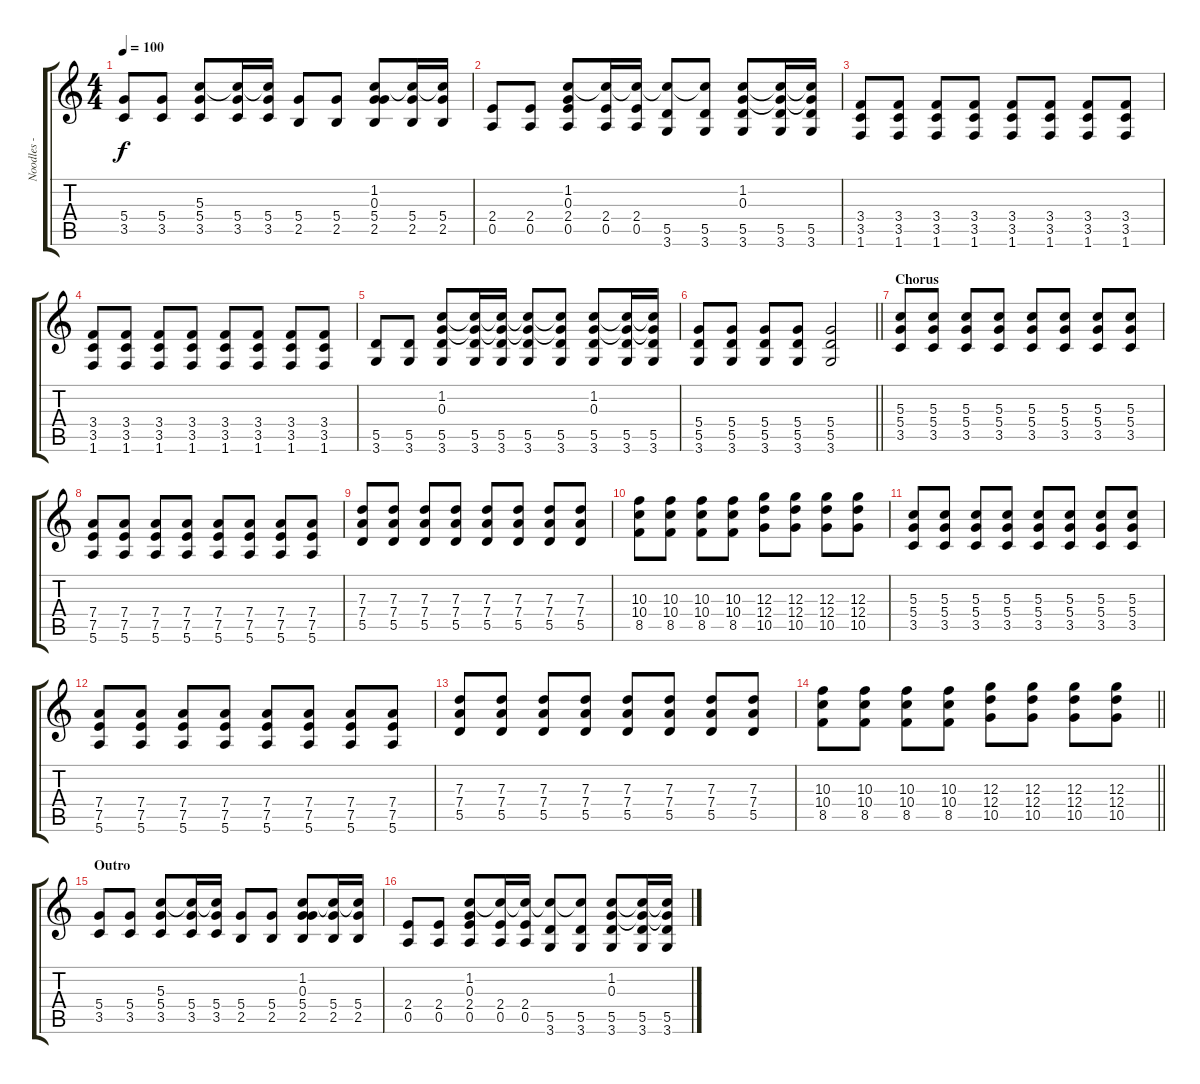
\track ("Noodles - Distortion" "Noodles - ") {instrument distortionguitar}
\staff {score tabs}
\tuning (E4 B3 G3 D3 A2 E2) {hide}
\ts (4 4)
\tempo 100
\clef g2
\ks c
(5.4 3.5).8{dy f volume 12} (5.4 3.5).8 (5.3 5.4 3.5).8 (5.3{t} 5.4 3.5).16 (5.3{t} 5.4 3.5).16 (5.4 2.5).8 (5.4 2.5).8 (1.2 0.3 5.4 2.5).8 (1.2{t} 5.4 2.5).16 (1.2{t} 5.4 2.5).16 |
(2.4 0.5).8 (2.4 0.5).8 (1.2 0.3 2.4 0.5).8 (1.2{t} 2.4 0.5).16 (1.2{t} 2.4 0.5).16 (1.2{t} 5.5 3.6).8 (1.2{t} 5.5 3.6).8 (1.2 0.3 5.5 3.6).8 (1.2{t} 0.3{t} 5.5 3.6).16 (1.2{t} 0.3{t} 5.5 3.6).16 |
(3.4 3.5 1.6).8 (3.4 3.5 1.6).8 (3.4 3.5 1.6).8 (3.4 3.5 1.6).8 (3.4 3.5 1.6).8 (3.4 3.5 1.6).8 (3.4 3.5 1.6).8 (3.4 3.5 1.6).8 |
(3.4 3.5 1.6).8 (3.4 3.5 1.6).8 (3.4 3.5 1.6).8 (3.4 3.5 1.6).8 (3.4 3.5 1.6).8 (3.4 3.5 1.6).8 (3.4 3.5 1.6).8 (3.4 3.5 1.6).8 |
(5.5 3.6).8 (5.5 3.6).8 (1.2 0.3 5.5 3.6).8 (1.2{t} 0.3{t} 5.5 3.6).16 (1.2{t} 0.3{t} 5.5 3.6).16 (1.2{t} 0.3{t} 5.5 3.6).8 (1.2{t} 0.3{t} 5.5 3.6).8 (1.2 0.3 5.5 3.6).8 (1.2{t} 0.3{t} 5.5 3.6).16 (1.2{t} 0.3{t} 5.5 3.6).16 |
\barLineRight lightlight
(5.4 5.5 3.6).8 (5.4 5.5 3.6).8 (5.4 5.5 3.6).8 (5.4 5.5 3.6).8 (5.4 5.5 3.6).2 |
\section ("" "Chorus")
(5.3 5.4 3.5).8 (5.3 5.4 3.5).8 (5.3 5.4 3.5).8 (5.3 5.4 3.5).8 (5.3 5.4 3.5).8 (5.3 5.4 3.5).8 (5.3 5.4 3.5).8 (5.3 5.4 3.5).8 |
(7.4 7.5 5.6).8 (7.4 7.5 5.6).8 (7.4 7.5 5.6).8 (7.4 7.5 5.6).8 (7.4 7.5 5.6).8 (7.4 7.5 5.6).8 (7.4 7.5 5.6).8 (7.4 7.5 5.6).8 |
(7.3 7.4 5.5).8 (7.3 7.4 5.5).8 (7.3 7.4 5.5).8 (7.3 7.4 5.5).8 (7.3 7.4 5.5).8 (7.3 7.4 5.5).8 (7.3 7.4 5.5).8 (7.3 7.4 5.5).8 |
(10.3 10.4 8.5).8 (10.3 10.4 8.5).8 (10.3 10.4 8.5).8 (10.3 10.4 8.5).8 (12.3 12.4 10.5).8 (12.3 12.4 10.5).8 (12.3 12.4 10.5).8 (12.3 12.4 10.5).8 |
(5.3 5.4 3.5).8 (5.3 5.4 3.5).8 (5.3 5.4 3.5).8 (5.3 5.4 3.5).8 (5.3 5.4 3.5).8 (5.3 5.4 3.5).8 (5.3 5.4 3.5).8 (5.3 5.4 3.5).8 |
(7.4 7.5 5.6).8 (7.4 7.5 5.6).8 (7.4 7.5 5.6).8 (7.4 7.5 5.6).8 (7.4 7.5 5.6).8 (7.4 7.5 5.6).8 (7.4 7.5 5.6).8 (7.4 7.5 5.6).8 |
(7.3 7.4 5.5).8 (7.3 7.4 5.5).8 (7.3 7.4 5.5).8 (7.3 7.4 5.5).8 (7.3 7.4 5.5).8 (7.3 7.4 5.5).8 (7.3 7.4 5.5).8 (7.3 7.4 5.5).8 |
\barLineRight lightlight
(10.3 10.4 8.5).8 (10.3 10.4 8.5).8 (10.3 10.4 8.5).8 (10.3 10.4 8.5).8 (12.3 12.4 10.5).8 (12.3 12.4 10.5).8 (12.3 12.4 10.5).8 (12.3 12.4 10.5).8 |
\section ("" "Outro")
(5.4 3.5).8{volume 16} (5.4 3.5).8 (5.3 5.4 3.5).8 (5.3{t} 5.4 3.5).16 (5.3{t} 5.4 3.5).16 (5.4 2.5).8 (5.4 2.5).8 (1.2 0.3 5.4 2.5).8 (1.2{t} 5.4 2.5).16 (1.2{t} 5.4 2.5).16 |
(2.4 0.5).8 (2.4 0.5).8 (1.2 0.3 2.4 0.5).8 (1.2{t} 2.4 0.5).16 (1.2{t} 2.4 0.5).16 (1.2{t} 5.5 3.6).8 (1.2{t} 5.5 3.6).8 (1.2 0.3 5.5 3.6).8 (1.2{t} 0.3{t} 5.5 3.6).16 (1.2{t} 0.3{t} 5.5 3.6).16
